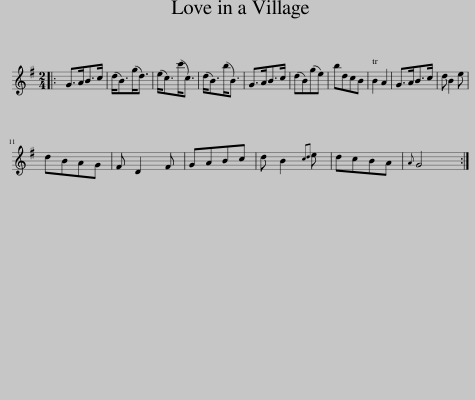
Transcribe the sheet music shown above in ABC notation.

X:1
L:1/8
M:2/4
I:linebreak $
K:G
V:1 treble
V:1
|: G>AB>c | (d<B)(g<d) | (e<c)(c'<c) | (d<B)(b<B) | G>AB>c | %5
 (dB)(ge) | bdcB | B2 A2 | G>AB>c | d B2 e |$ %10
 dBAG | F D2 F | GABc | d B2{cd} e | dcBA | %15
{A} G4 :| %16
